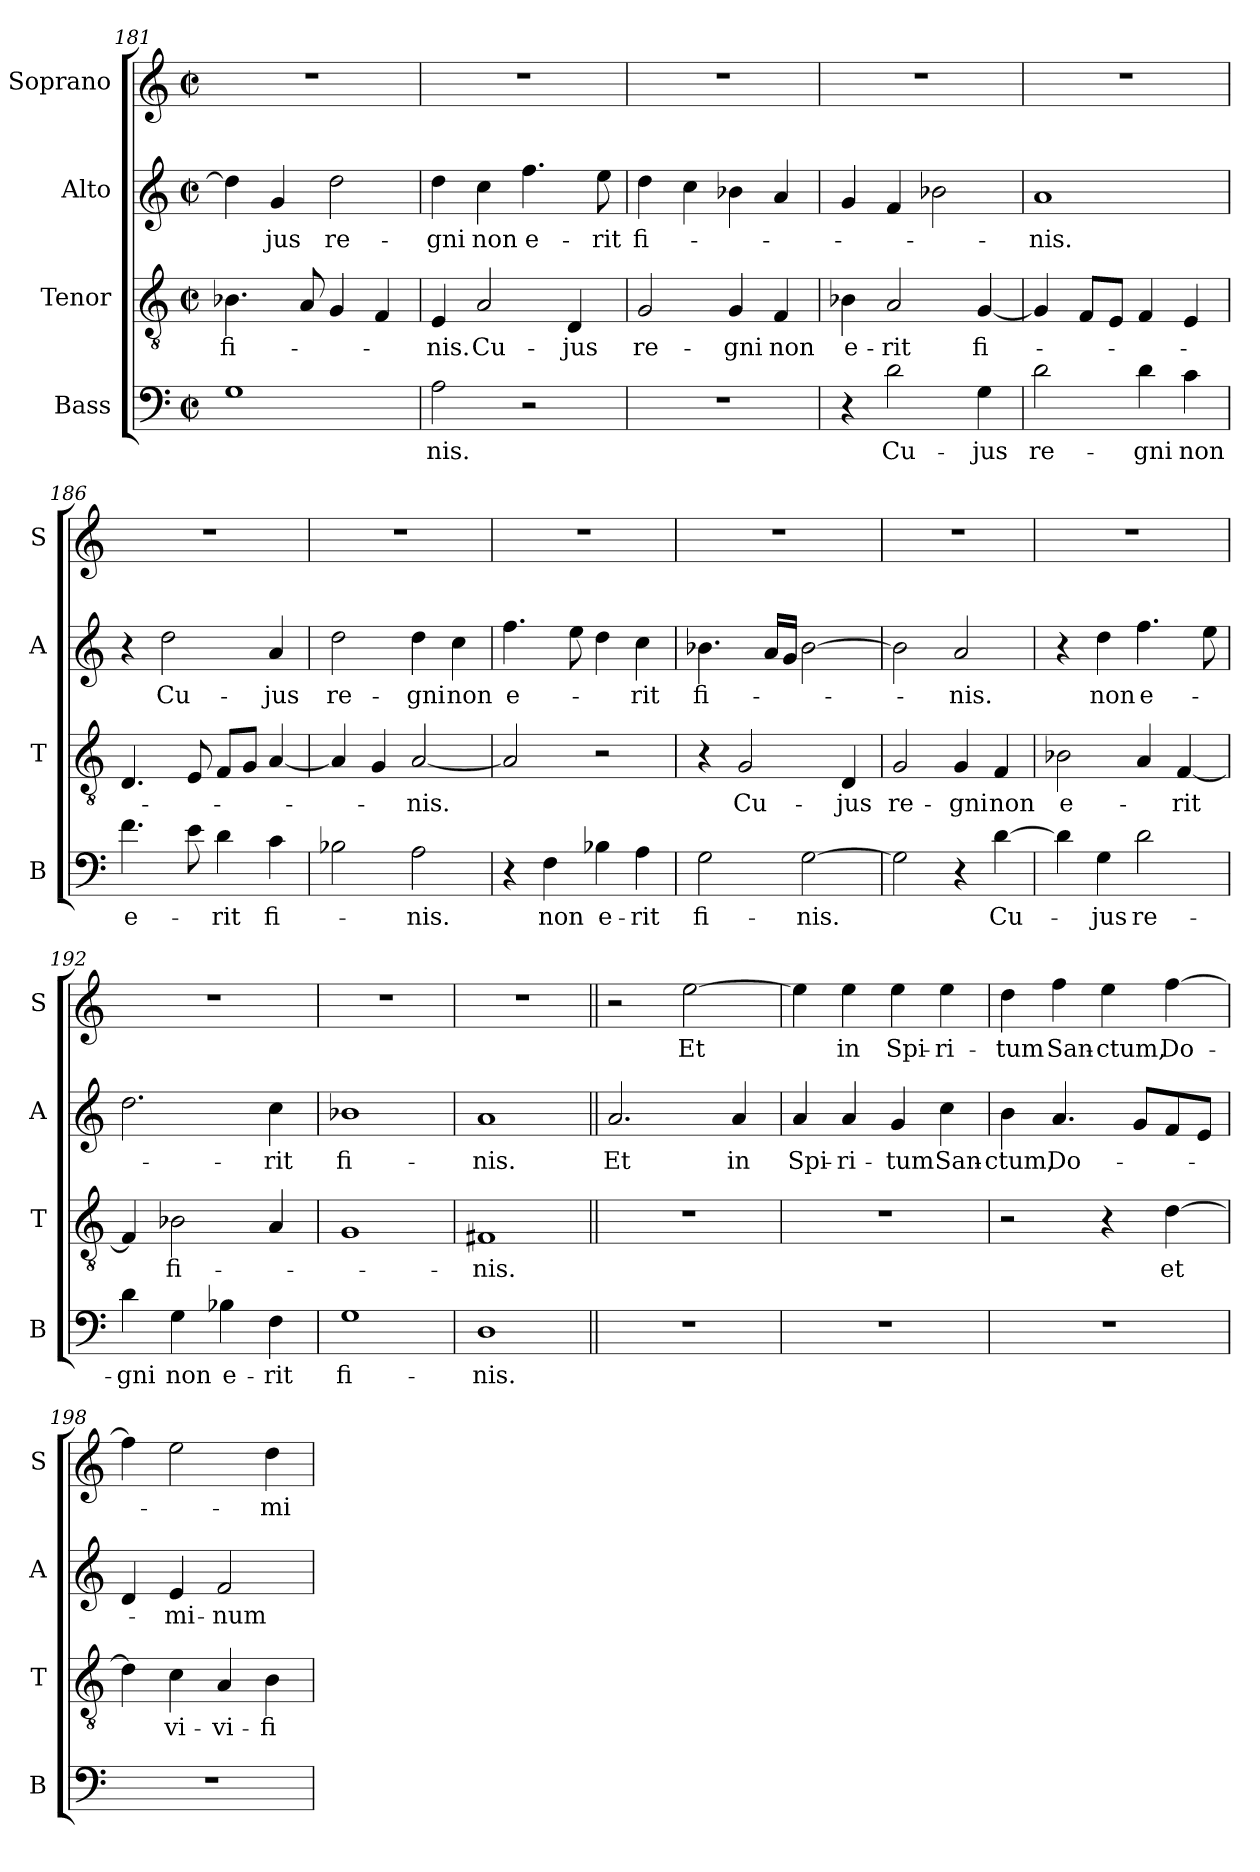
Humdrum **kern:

**kern	**text	**kern	**text	**kern	**text	**kern	**text
*part4	*part4	*part3	*part3	*part2	*part2	*part1	*part1
*staff4	*staff4	*staff3	*staff3	*staff2	*staff2	*staff1	*staff1
*I"Bass	*	*I"Tenor	*	*I"Alto	*	*I"Soprano	*
*I'B	*	*I'T	*	*I'A	*	*I'S	*
*clefF4	*	*clefGv2	*	*clefG2	*	*clefG2	*
*k[]	*	*k[]	*	*k[]	*	*k[]	*
*a:	*	*a:	*	*a:	*	*a:	*
*M2/2	*	*M2/2	*	*M2/2	*	*M2/2	*
*met(c|)	*	*met(c|)	*	*met(c|)	*	*met(c|)	*
=181	=181	=181	=181	=181	=181	=181	=181
!	!	!	!LO:LY:b	!	!	!	!
1G	.	4.B-X\	fi-	4dd\]	.	1r	.
!	!	!	!	!	!LO:LY:b	!	!
.	.	.	.	4g/	-jus	.	.
.	.	8A/	.	.	.	.	.
!	!	!	!	!	!LO:LY:b	!	!
.	.	4G/	.	2dd\	re-	.	.
.	.	4F/	.	.	.	.	.
=182	=182	=182	=182	=182	=182	=182	=182
!	!LO:LY:b	!	!LO:LY:b	!	!LO:LY:b	!	!
2A\	-nis.	4E/	-nis.	4dd\	-gni	1r	.
!	!	!	!LO:LY:b	!	!LO:LY:b	!	!
.	.	2A/	Cu-	4cc\	non	.	.
!	!	!	!	!	!LO:LY:b	!	!
2r	.	.	.	4.ff\	e-	.	.
!	!	!	!LO:LY:b	!	!	!	!
.	.	4D/	-jus	.	.	.	.
!	!	!	!	!	!LO:LY:b	!	!
.	.	.	.	8ee\	-rit	.	.
=183	=183	=183	=183	=183	=183	=183	=183
!	!	!	!LO:LY:b	!	!LO:LY:b	!	!
1r	.	2G/	re-	4dd\	fi-	1r	.
.	.	.	.	4cc\	.	.	.
!	!	!	!LO:LY:b	!	!	!	!
.	.	4G/	-gni	4b-X\	.	.	.
!	!	!	!LO:LY:b	!	!	!	!
.	.	4F/	non	4a/	.	.	.
=184	=184	=184	=184	=184	=184	=184	=184
!	!	!	!LO:LY:b	!	!	!	!
4r	.	4B-X\	e-	4g/	.	1r	.
!	!LO:LY:b	!	!LO:LY:b	!	!	!	!
2d\	Cu-	2A/	-rit	4f/	.	.	.
.	.	.	.	2b-X\	.	.	.
!	!LO:LY:b	!	!LO:LY:b	!	!	!	!
4G\	-jus	[4G/	fi-	.	.	.	.
=185	=185	=185	=185	=185	=185	=185	=185
!	!LO:LY:b	!	!	!	!LO:LY:b	!	!
2d\	re-	4G/]	.	1a	-nis.	1r	.
.	.	8F/L	.	.	.	.	.
.	.	8E/J	.	.	.	.	.
!	!LO:LY:b	!	!	!	!	!	!
4d\	-gni	4F/	.	.	.	.	.
!	!LO:LY:b	!	!	!	!	!	!
4c\	non	4E/	.	.	.	.	.
!!LO:LB:g=z
=186	=186	=186	=186	=186	=186	=186	=186
!	!LO:LY:b	!	!	!	!	!	!
4.f\	e-	4.D/	.	4r	.	1r	.
!	!	!	!	!	!LO:LY:b	!	!
.	.	.	.	2dd\	Cu-	.	.
8e\	.	8E/	.	.	.	.	.
!	!LO:LY:b	!	!	!	!	!	!
4d\	-rit	8F/L	.	.	.	.	.
.	.	8G/J	.	.	.	.	.
!	!LO:LY:b	!	!	!	!LO:LY:b	!	!
4c\	fi-	[4A/	.	4a/	-jus	.	.
=187	=187	=187	=187	=187	=187	=187	=187
!	!	!	!	!	!LO:LY:b	!	!
2B-X\	.	4A/]	.	2dd\	re-	1r	.
.	.	4G/	.	.	.	.	.
!	!LO:LY:b	!	!LO:LY:b	!	!LO:LY:b	!	!
2A\	-nis.	[2A/	-nis.	4dd\	-gni	.	.
!	!	!	!	!	!LO:LY:b	!	!
.	.	.	.	4cc\	non	.	.
=188	=188	=188	=188	=188	=188	=188	=188
!	!	!	!	!	!LO:LY:b	!	!
4r	.	2A/]	.	4.ff\	e-	1r	.
!	!LO:LY:b	!	!	!	!	!	!
4F\	non	.	.	.	.	.	.
.	.	.	.	8ee\	.	.	.
!	!LO:LY:b	!	!	!	!	!	!
4B-X\	e-	2r	.	4dd\	.	.	.
!	!LO:LY:b	!	!	!	!LO:LY:b	!	!
4A\	-rit	.	.	4cc\	-rit	.	.
=189	=189	=189	=189	=189	=189	=189	=189
!	!LO:LY:b	!	!	!	!LO:LY:b	!	!
2G\	fi-	4r	.	4.b-X\	fi-	1r	.
!	!	!	!LO:LY:b	!	!	!	!
.	.	2G/	Cu-	.	.	.	.
.	.	.	.	16a/LL	.	.	.
.	.	.	.	16g/JJ	.	.	.
!	!LO:LY:b	!	!	!	!	!	!
[2G\	-nis.	.	.	[2b-\	.	.	.
!	!	!	!LO:LY:b	!	!	!	!
.	.	4D/	-jus	.	.	.	.
=190	=190	=190	=190	=190	=190	=190	=190
!	!	!	!LO:LY:b	!	!	!	!
2G\]	.	2G/	re-	2b-\]	.	1r	.
!	!	!	!LO:LY:b	!	!LO:LY:b	!	!
4r	.	4G/	-gni	2a/	-nis.	.	.
!	!LO:LY:b	!	!LO:LY:b	!	!	!	!
[4d\	Cu-	4F/	non	.	.	.	.
=191	=191	=191	=191	=191	=191	=191	=191
!	!	!	!LO:LY:b	!	!	!	!
4d\]	.	2B-X\	e-	4r	.	1r	.
!	!LO:LY:b	!	!	!	!LO:LY:b	!	!
4G\	-jus	.	.	4dd\	non	.	.
!	!LO:LY:b	!	!	!	!LO:LY:b	!	!
2d\	re-	4A/	.	4.ff\	e-	.	.
!	!	!	!LO:LY:b	!	!	!	!
.	.	[4F/	-rit	.	.	.	.
.	.	.	.	8ee\	.	.	.
=192	=192	=192	=192	=192	=192	=192	=192
!	!LO:LY:b	!	!	!	!	!	!
4d\	-gni	4F/]	.	2.dd\	.	1r	.
!	!LO:LY:b	!	!LO:LY:b	!	!	!	!
4G\	non	2B-X\	fi-	.	.	.	.
!	!LO:LY:b	!	!	!	!	!	!
4B-X\	e-	.	.	.	.	.	.
!	!LO:LY:b	!	!	!	!LO:LY:b	!	!
4F\	-rit	4A/	.	4cc\	-rit	.	.
=193	=193	=193	=193	=193	=193	=193	=193
!	!LO:LY:b	!	!	!	!LO:LY:b	!	!
1G	fi-	1G	.	1b-X	fi-	1r	.
=194	=194	=194	=194	=194	=194	=194	=194
!	!LO:LY:b	!	!LO:LY:b	!	!LO:LY:b	!	!
1D	-nis.	1F#X	-nis.	1a	-nis.	1r	.
!!LO:PB:g=z
=195||	=195||	=195||	=195||	=195||	=195||	=195||	=195||
!	!	!	!	!	!LO:LY:b	!	!
1r	.	1r	.	2.a/	Et	2r	.
!	!	!	!	!	!	!	!LO:LY:b
.	.	.	.	.	.	[2ee\	Et
!	!	!	!	!	!LO:LY:b	!	!
.	.	.	.	4a/	in	.	.
=196	=196	=196	=196	=196	=196	=196	=196
!	!	!	!	!	!LO:LY:b	!	!
1r	.	1r	.	4a/	Spi-	4ee\]	.
!	!	!	!	!	!LO:LY:b	!	!LO:LY:b
.	.	.	.	4a/	-ri-	4ee\	in
!	!	!	!	!	!LO:LY:b	!	!LO:LY:b
.	.	.	.	4g/	-tum	4ee\	Spi-
!	!	!	!	!	!LO:LY:b	!	!LO:LY:b
.	.	.	.	4cc\	San-	4ee\	-ri-
=197	=197	=197	=197	=197	=197	=197	=197
!	!	!	!	!	!LO:LY:b	!	!LO:LY:b
1r	.	2r	.	4b\	-ctum,	4dd\	-tum
!	!	!	!	!	!LO:LY:b	!	!LO:LY:b
.	.	.	.	4.a/	Do-	4ff\	San-
!	!	!	!	!	!	!	!LO:LY:b
.	.	4r	.	.	.	4ee\	-ctum,
.	.	.	.	8g/L	.	.	.
!	!	!	!LO:LY:b	!	!	!	!LO:LY:b
.	.	[4d\	et	8f/	.	[4ff\	Do-
.	.	.	.	8e/J	.	.	.
=198	=198	=198	=198	=198	=198	=198	=198
1r	.	4d\]	.	4d/	.	4ff\]	.
!	!	!	!LO:LY:b	!	!LO:LY:b	!	!
.	.	4c\	vi-	4e/	-mi-	2ee\	.
!	!	!	!LO:LY:b	!	!LO:LY:b	!	!
.	.	4A/	-vi-	2f/	-num	.	.
!	!	!	!LO:LY:b	!	!	!	!LO:LY:b
.	.	4B\	-fi-	.	.	4dd\	-mi-
=	=	=	=	=	=	=	=
*-	*-	*-	*-	*-	*-	*-	*-
